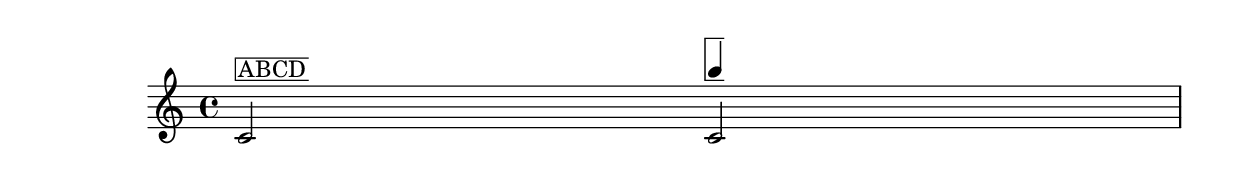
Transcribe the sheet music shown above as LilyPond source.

%% Do not edit this file; it is auto-generated from LSR http://lsr.dsi.unimi.it
%% This file is in the public domain.
\version "2.11.64"

\header {
  lsrtags = "rhythms, text"

  texidoc = "
This example shows how to add a markup command to get a three sided box
around some text (or other markup).

"
  doctitle = "Three-sided box"
} % begin verbatim

% New command to add a three sided box, with sides north, west and south
% Based on the box-stencil command defined in scm/stencil.scm
% Note that you use ";" to comment a line in Scheme
#(define-public (NWS-box-stencil stencil thickness padding)
  "Add a box around STENCIL, producing a new stencil."
  (let* ((x-ext (interval-widen (ly:stencil-extent stencil 0) padding))
	 (y-ext (interval-widen (ly:stencil-extent stencil 1) padding))
	 (y-rule (make-filled-box-stencil (cons 0 thickness) y-ext))
	 (x-rule (make-filled-box-stencil
		  (interval-widen x-ext thickness) (cons 0 thickness))))
;    (set! stencil (ly:stencil-combine-at-edge stencil X 1 y-rule padding))
    (set! stencil (ly:stencil-combine-at-edge stencil X -1 y-rule padding))
    (set! stencil (ly:stencil-combine-at-edge stencil Y 1 x-rule 0.0))  
    (set! stencil (ly:stencil-combine-at-edge stencil Y -1 x-rule 0.0))
    stencil))

% The corresponding markup command, based on the \box command defined 
% in scm/define-markup-commands.scm
#(define-markup-command (NWS-box layout props arg) (markup?)
  "Draw a box round @var{arg}.  Looks at @code{thickness},
@code{box-padding} and @code{font-size} properties to determine line
thickness and padding around the markup."
  
  (let* ((th (chain-assoc-get 'thickness props  0.1))
	 (size (chain-assoc-get 'font-size props 0))
	 (pad (* (magstep size)
		 (chain-assoc-get 'box-padding props 0.2)))
	 (m (interpret-markup layout props arg)))
    (NWS-box-stencil m th pad)))


% Test it:

\layout { ragged-right = ##f }

\relative c' { 
  c2^\markup { \NWS-box ABCD }
  c^\markup { \NWS-box \note #"4" #1.0 } 
}
